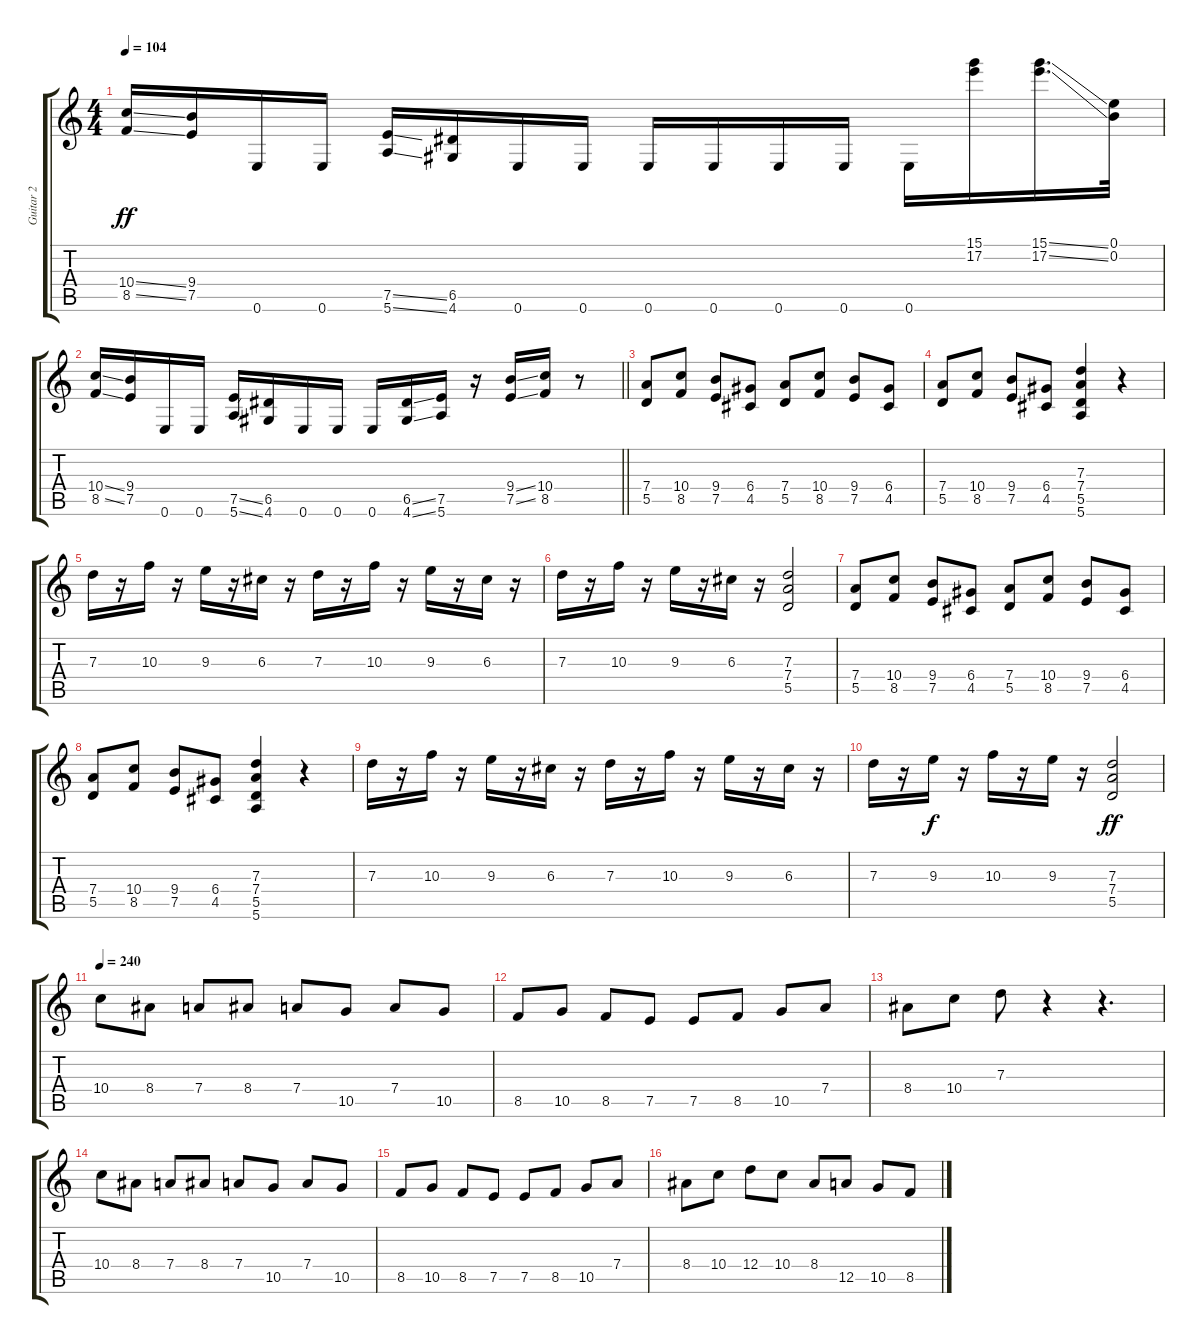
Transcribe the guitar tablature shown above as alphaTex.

\track ("Guitar 2" "Guitar 2") {instrument distortionguitar}
\staff {score tabs}
\tuning (E4 B3 G3 D3 A2 E2) {hide}
\ts (4 4)
\tempo 104
\clef g2
\ks c
(10.4{ss} 8.5{ss}).16{dy ff} (9.4 7.5).16 0.6.16 0.6.16 (7.5{ss} 5.6{ss}).16 (6.5 4.6).16 0.6.16 0.6.16 0.6.16 0.6.16 0.6.16 0.6.16 0.6.16 (15.1 17.2).16 (15.1{ss} 17.2{ss}).16{d} (0.1 0.2).32 |
\barLineRight lightlight
(10.4{ss} 8.5{ss}).16 (9.4 7.5).16 0.6.16 0.6.16 (7.5{ss} 5.6{ss}).16 (6.5 4.6).16 0.6.16 0.6.16 0.6.16 (6.5{ss} 4.6{ss}).16 (7.5 5.6).16 r.16 (9.4{ss} 7.5{ss}).16 (10.4 8.5).16 r.8 |
(7.4 5.5).8 (10.4 8.5).8 (9.4 7.5).8 (6.4 4.5).8 (7.4 5.5).8 (10.4 8.5).8 (9.4 7.5).8 (6.4 4.5).8 |
(7.4 5.5).8 (10.4 8.5).8 (9.4 7.5).8 (6.4 4.5).8 (7.3 7.4 5.5 5.6).4 r.4 |
7.3.16 r.16 10.3.16 r.16 9.3.16 r.16 6.3.16 r.16 7.3.16 r.16 10.3.16 r.16 9.3.16 r.16 6.3.16 r.16 |
7.3.16 r.16 10.3.16 r.16 9.3.16 r.16 6.3.16 r.16 (7.3 7.4 5.5).2 |
(7.4 5.5).8 (10.4 8.5).8 (9.4 7.5).8 (6.4 4.5).8 (7.4 5.5).8 (10.4 8.5).8 (9.4 7.5).8 (6.4 4.5).8 |
(7.4 5.5).8 (10.4 8.5).8 (9.4 7.5).8 (6.4 4.5).8 (7.3 7.4 5.5 5.6).4 r.4 |
7.3.16 r.16 10.3.16 r.16 9.3.16 r.16 6.3.16 r.16 7.3.16 r.16 10.3.16 r.16 9.3.16 r.16 6.3.16 r.16 |
7.3.16 r.16 9.3.16{dy f} r.16 10.3.16 r.16 9.3.16 r.16 (7.3 7.4 5.5).2{dy ff} |
\tempo 240
10.4.8 8.4.8 7.4.8 8.4.8 7.4.8 10.5.8 7.4.8 10.5.8 |
8.5.8 10.5.8 8.5.8 7.5.8 7.5.8 8.5.8 10.5.8 7.4.8 |
8.4.8 10.4.8 7.3.8 r.4 r.4{d} |
10.4.8 8.4.8 7.4.8 8.4.8 7.4.8 10.5.8 7.4.8 10.5.8 |
8.5.8 10.5.8 8.5.8 7.5.8 7.5.8 8.5.8 10.5.8 7.4.8 |
8.4.8 10.4.8 12.4.8 10.4.8 8.4.8 12.5.8 10.5.8 8.5.8
